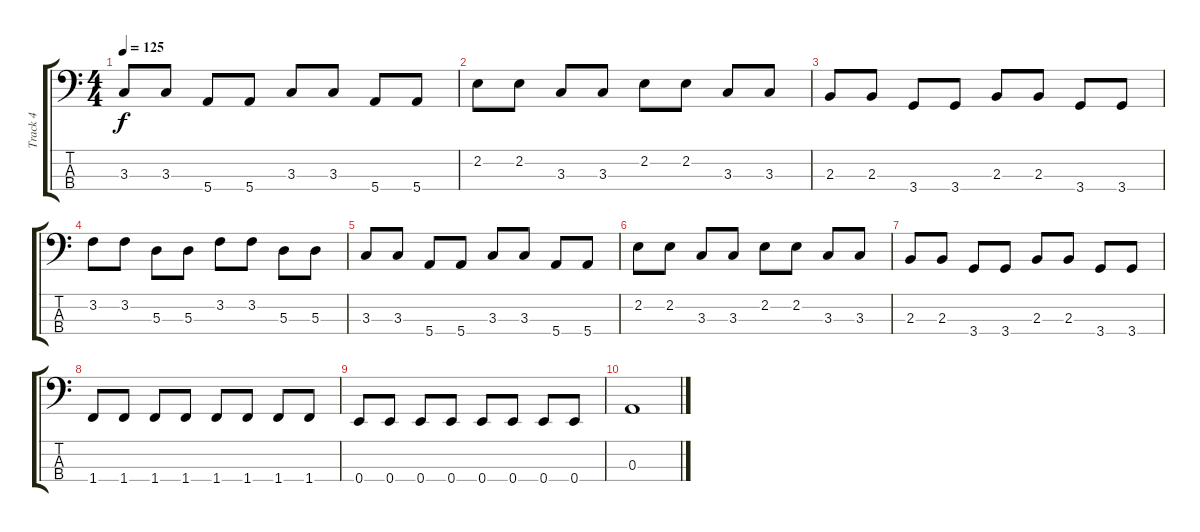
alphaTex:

\track ("Track 4" "Track 4") {instrument electricbasspick}
\staff {score tabs}
\tuning (G2 D2 A1 E1) {hide}
\ts (4 4)
\tempo 125
\clef f4
\ks c
3.3.8{dy f} 3.3.8 5.4.8 5.4.8 3.3.8 3.3.8 5.4.8 5.4.8 |
2.2.8 2.2.8 3.3.8 3.3.8 2.2.8 2.2.8 3.3.8 3.3.8 |
2.3.8 2.3.8 3.4.8 3.4.8 2.3.8 2.3.8 3.4.8 3.4.8 |
3.2.8 3.2.8 5.3.8 5.3.8 3.2.8 3.2.8 5.3.8 5.3.8 |
3.3.8 3.3.8 5.4.8 5.4.8 3.3.8 3.3.8 5.4.8 5.4.8 |
2.2.8 2.2.8 3.3.8 3.3.8 2.2.8 2.2.8 3.3.8 3.3.8 |
2.3.8 2.3.8 3.4.8 3.4.8 2.3.8 2.3.8 3.4.8 3.4.8 |
1.4.8 1.4.8 1.4.8 1.4.8 1.4.8 1.4.8 1.4.8 1.4.8 |
0.4.8 0.4.8 0.4.8 0.4.8 0.4.8 0.4.8 0.4.8 0.4.8 |
0.3.1
